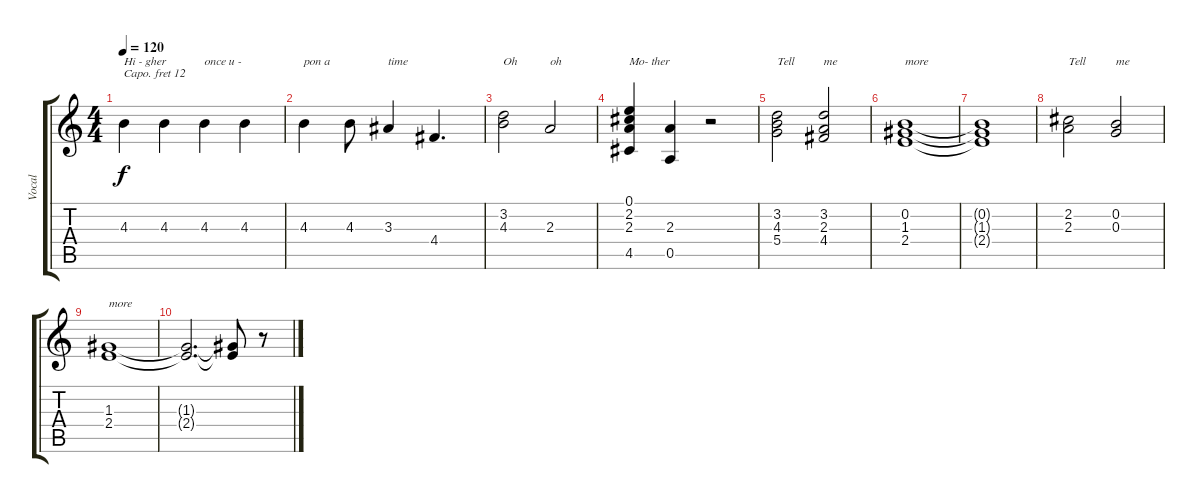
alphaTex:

\track ("Vocal" "Vocal") {instrument lead2sawtooth}
\staff {score tabs}
\capo 12
\tuning (E4 B3 G3 D3 A2 E2) {hide}
\ts (4 4)
\tempo 120
\clef g2
\ks c
4.3.4{txt "Hi - gher" dy f} 4.3.4 4.3.4{txt "once u -"} 4.3.4 |
4.3.4{txt "pon a"} 4.3.8 3.3.4{txt "time"} 4.4.4{d} |
(3.2 4.3).2{txt "Oh"} 2.3.2{txt "oh"} |
(0.1 2.2 2.3 4.5).4{txt "Mo- ther"} (2.3 0.5).4 r.2 |
(3.2 4.3 5.4).2{txt "Tell"} (3.2 2.3 4.4).2{txt "me"} |
(0.2 1.3 2.4).1{txt "more"} |
(0.2{t} 1.3{t} 2.4{t}).1 |
(2.2 2.3).2{txt "Tell"} (0.2 0.3).2{txt "me"} |
(1.3 2.4).1{txt "more"} |
(1.3{t} 2.4{t}).2{d} (1.3{t} 2.4{t}).8 r.8
